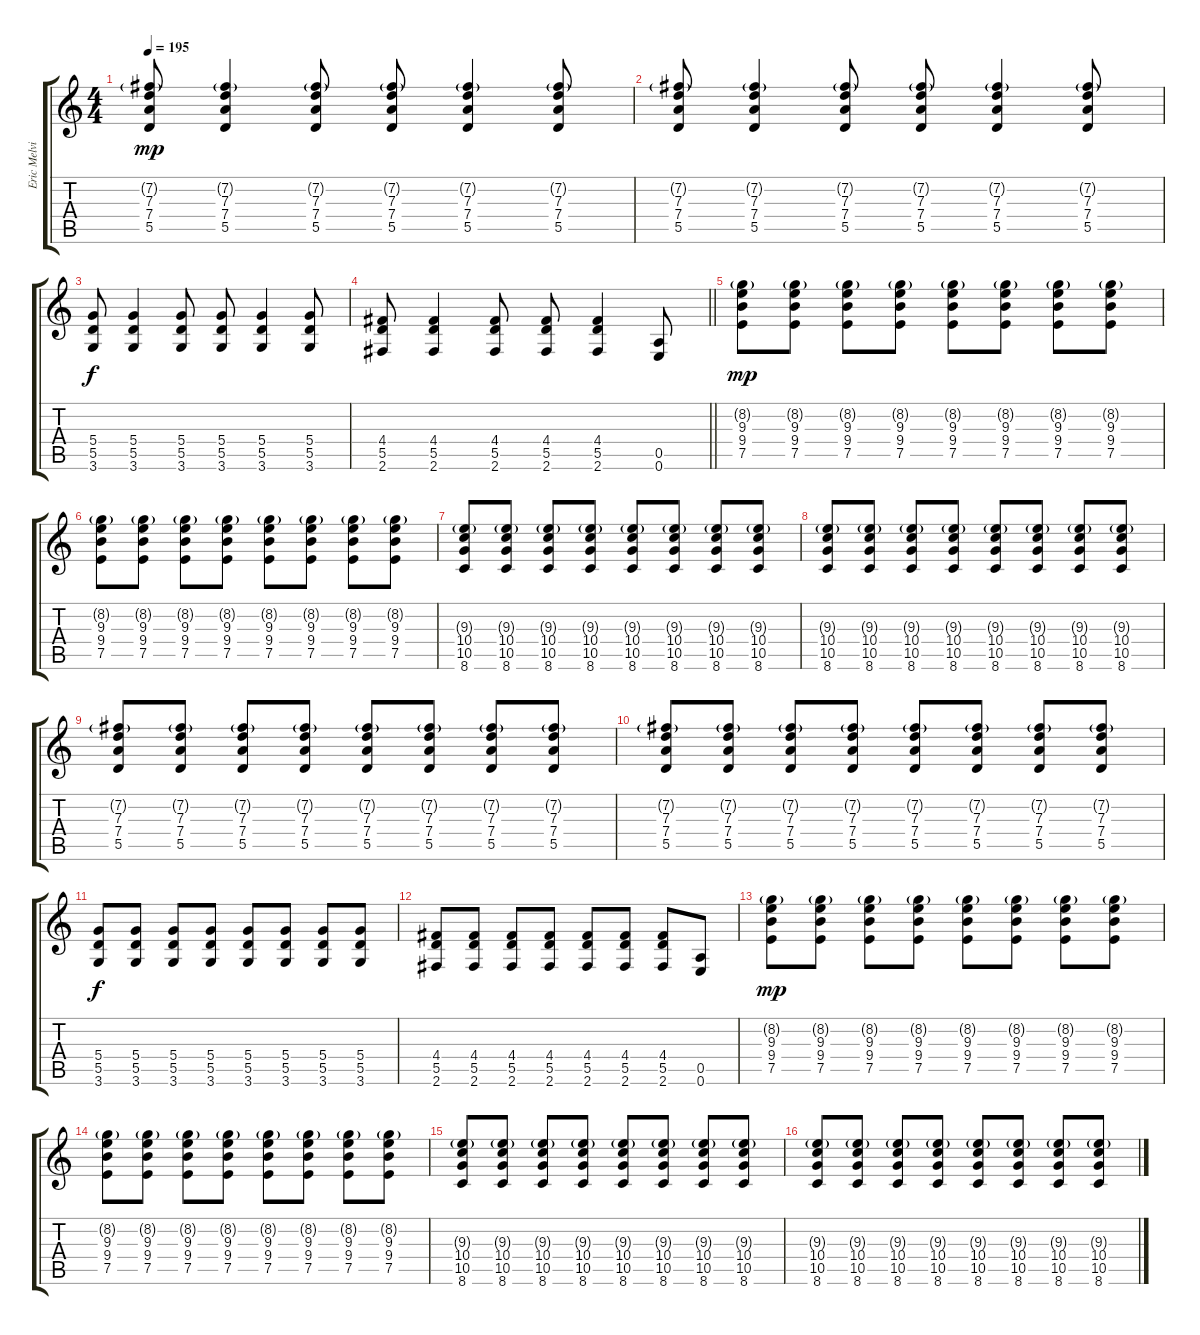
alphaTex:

\track ("Eric Melvin" "Eric Melvi") {instrument distortionguitar}
\staff {score tabs}
\tuning (E4 B3 G3 D3 A2 E2) {hide}
\ts (4 4)
\tempo 195
\clef g2
\ks c
(7.2{g} 7.3 7.4 5.5).8{dy mp} (7.2{g} 7.3 7.4 5.5).4 (7.2{g} 7.3 7.4 5.5).8 (7.2{g} 7.3 7.4 5.5).8 (7.2{g} 7.3 7.4 5.5).4 (7.2{g} 7.3 7.4 5.5).8 |
(7.2{g} 7.3 7.4 5.5).8 (7.2{g} 7.3 7.4 5.5).4 (7.2{g} 7.3 7.4 5.5).8 (7.2{g} 7.3 7.4 5.5).8 (7.2{g} 7.3 7.4 5.5).4 (7.2{g} 7.3 7.4 5.5).8 |
(5.4 5.5 3.6).8{dy f} (5.4 5.5 3.6).4 (5.4 5.5 3.6).8 (5.4 5.5 3.6).8 (5.4 5.5 3.6).4 (5.4 5.5 3.6).8 |
\barLineRight lightlight
(4.4 5.5 2.6).8 (4.4 5.5 2.6).4 (4.4 5.5 2.6).8 (4.4 5.5 2.6).8 (4.4 5.5 2.6).4 (0.5 0.6).8 |
\section ("" "")
(8.2{g} 9.3 9.4 7.5).8{dy mp} (8.2{g} 9.3 9.4 7.5).8 (8.2{g} 9.3 9.4 7.5).8 (8.2{g} 9.3 9.4 7.5).8 (8.2{g} 9.3 9.4 7.5).8 (8.2{g} 9.3 9.4 7.5).8 (8.2{g} 9.3 9.4 7.5).8 (8.2{g} 9.3 9.4 7.5).8 |
(8.2{g} 9.3 9.4 7.5).8 (8.2{g} 9.3 9.4 7.5).8 (8.2{g} 9.3 9.4 7.5).8 (8.2{g} 9.3 9.4 7.5).8 (8.2{g} 9.3 9.4 7.5).8 (8.2{g} 9.3 9.4 7.5).8 (8.2{g} 9.3 9.4 7.5).8 (8.2{g} 9.3 9.4 7.5).8 |
(9.3{g} 10.4 10.5 8.6).8 (9.3{g} 10.4 10.5 8.6).8 (9.3{g} 10.4 10.5 8.6).8 (9.3{g} 10.4 10.5 8.6).8 (9.3{g} 10.4 10.5 8.6).8 (9.3{g} 10.4 10.5 8.6).8 (9.3{g} 10.4 10.5 8.6).8 (9.3{g} 10.4 10.5 8.6).8 |
(9.3{g} 10.4 10.5 8.6).8 (9.3{g} 10.4 10.5 8.6).8 (9.3{g} 10.4 10.5 8.6).8 (9.3{g} 10.4 10.5 8.6).8 (9.3{g} 10.4 10.5 8.6).8 (9.3{g} 10.4 10.5 8.6).8 (9.3{g} 10.4 10.5 8.6).8 (9.3{g} 10.4 10.5 8.6).8 |
(7.2{g} 7.3 7.4 5.5).8 (7.2{g} 7.3 7.4 5.5).8 (7.2{g} 7.3 7.4 5.5).8 (7.2{g} 7.3 7.4 5.5).8 (7.2{g} 7.3 7.4 5.5).8 (7.2{g} 7.3 7.4 5.5).8 (7.2{g} 7.3 7.4 5.5).8 (7.2{g} 7.3 7.4 5.5).8 |
(7.2{g} 7.3 7.4 5.5).8 (7.2{g} 7.3 7.4 5.5).8 (7.2{g} 7.3 7.4 5.5).8 (7.2{g} 7.3 7.4 5.5).8 (7.2{g} 7.3 7.4 5.5).8 (7.2{g} 7.3 7.4 5.5).8 (7.2{g} 7.3 7.4 5.5).8 (7.2{g} 7.3 7.4 5.5).8 |
(5.4 5.5 3.6).8{dy f} (5.4 5.5 3.6).8 (5.4 5.5 3.6).8 (5.4 5.5 3.6).8 (5.4 5.5 3.6).8 (5.4 5.5 3.6).8 (5.4 5.5 3.6).8 (5.4 5.5 3.6).8 |
(4.4 5.5 2.6).8 (4.4 5.5 2.6).8 (4.4 5.5 2.6).8 (4.4 5.5 2.6).8 (4.4 5.5 2.6).8 (4.4 5.5 2.6).8 (4.4 5.5 2.6).8 (0.5 0.6).8 |
(8.2{g} 9.3 9.4 7.5).8{dy mp} (8.2{g} 9.3 9.4 7.5).8 (8.2{g} 9.3 9.4 7.5).8 (8.2{g} 9.3 9.4 7.5).8 (8.2{g} 9.3 9.4 7.5).8 (8.2{g} 9.3 9.4 7.5).8 (8.2{g} 9.3 9.4 7.5).8 (8.2{g} 9.3 9.4 7.5).8 |
(8.2{g} 9.3 9.4 7.5).8 (8.2{g} 9.3 9.4 7.5).8 (8.2{g} 9.3 9.4 7.5).8 (8.2{g} 9.3 9.4 7.5).8 (8.2{g} 9.3 9.4 7.5).8 (8.2{g} 9.3 9.4 7.5).8 (8.2{g} 9.3 9.4 7.5).8 (8.2{g} 9.3 9.4 7.5).8 |
(9.3{g} 10.4 10.5 8.6).8 (9.3{g} 10.4 10.5 8.6).8 (9.3{g} 10.4 10.5 8.6).8 (9.3{g} 10.4 10.5 8.6).8 (9.3{g} 10.4 10.5 8.6).8 (9.3{g} 10.4 10.5 8.6).8 (9.3{g} 10.4 10.5 8.6).8 (9.3{g} 10.4 10.5 8.6).8 |
(9.3{g} 10.4 10.5 8.6).8 (9.3{g} 10.4 10.5 8.6).8 (9.3{g} 10.4 10.5 8.6).8 (9.3{g} 10.4 10.5 8.6).8 (9.3{g} 10.4 10.5 8.6).8 (9.3{g} 10.4 10.5 8.6).8 (9.3{g} 10.4 10.5 8.6).8 (9.3{g} 10.4 10.5 8.6).8
